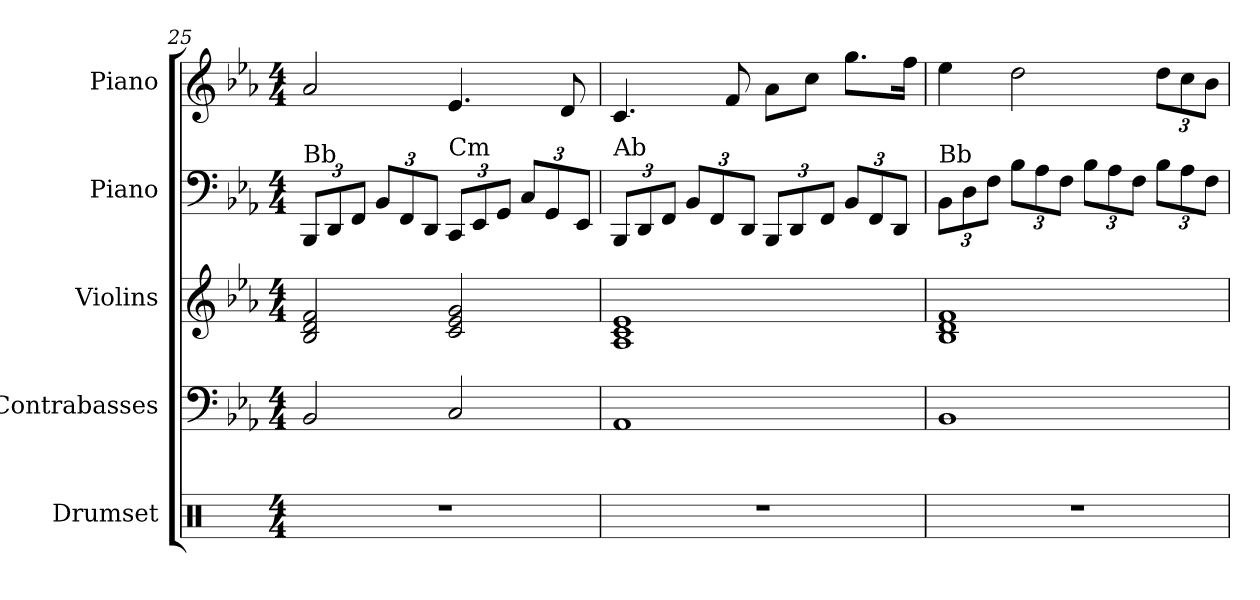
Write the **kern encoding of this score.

**kern	**kern	**kern	**kern	**kern
*part5	*part4	*part3	*part2	*part1
*staff5	*staff4	*staff3	*staff2	*staff1
*I"Drumset	*I"Contrabasses	*I"Violins	*I"Piano	*I"Piano
*I'D. Set	*I'Cbs.	*I'Vlns.	*I'Pno.	*I'Pno.
!!LO:PB:g=z
*clefX	*clefF4	*clefG2	*clefF4	*clefG2
*	*ITrd7c12	*	*	*
*k[]	*k[b-e-a-]	*k[b-e-a-]	*k[b-e-a-]	*k[b-e-a-]
*M4/4	*M4/4	*M4/4	*M4/4	*M4/4
*	*	*	*Xbrackettup	*
=25	=25	=25	=25	=25
!	!	!	!LO:TX:a:t=Bb	!
1r	2BBB-/	2B-/ 2d/ 2f/	12BBB-/L	2a-/
.	.	.	12DD/	.
.	.	.	12FF/J	.
.	.	.	12BB-/L	.
.	.	.	12FF/	.
.	.	.	12DD/J	.
!	!	!	!LO:TX:a:t=Cm	!
.	2CC/	2c/ 2e-/ 2g/	12CC/L	4.e-/
.	.	.	12EE-/	.
.	.	.	12GG/J	.
.	.	.	12C/L	.
.	.	.	12GG/	.
.	.	.	.	8d/
.	.	.	12EE-/J	.
=26	=26	=26	=26	=26
!	!	!	!LO:TX:a:t=Ab	!
1r	1AAA-	1A- 1c 1e-	12BBB-/L	4.c/
.	.	.	12DD/	.
.	.	.	12FF/J	.
.	.	.	12BB-/L	.
.	.	.	12FF/	.
.	.	.	.	8f/
.	.	.	12DD/J	.
.	.	.	12BBB-/L	8a-\L
.	.	.	12DD/	.
.	.	.	.	8cc\J
.	.	.	12FF/J	.
.	.	.	12BB-/L	8.gg\L
.	.	.	12FF/	.
.	.	.	12DD/J	.
.	.	.	.	16ff\Jk
=27	=27	=27	=27	=27
!	!	!	!LO:TX:a:t=Bb	!
1r	1BBB-	1B- 1d 1f	12BB-\L	4ee-\
.	.	.	12D\	.
.	.	.	12F\J	.
.	.	.	12B-\L	2dd\
.	.	.	12A-\	.
.	.	.	12F\J	.
.	.	.	12B-\L	.
.	.	.	12A-\	.
.	.	.	12F\J	.
*	*	*	*	*Xbrackettup
.	.	.	12B-\L	12dd\L
.	.	.	12A-\	12cc\
.	.	.	12F\J	12b-\J
=	=	=	=	=
*-	*-	*-	*-	*-
